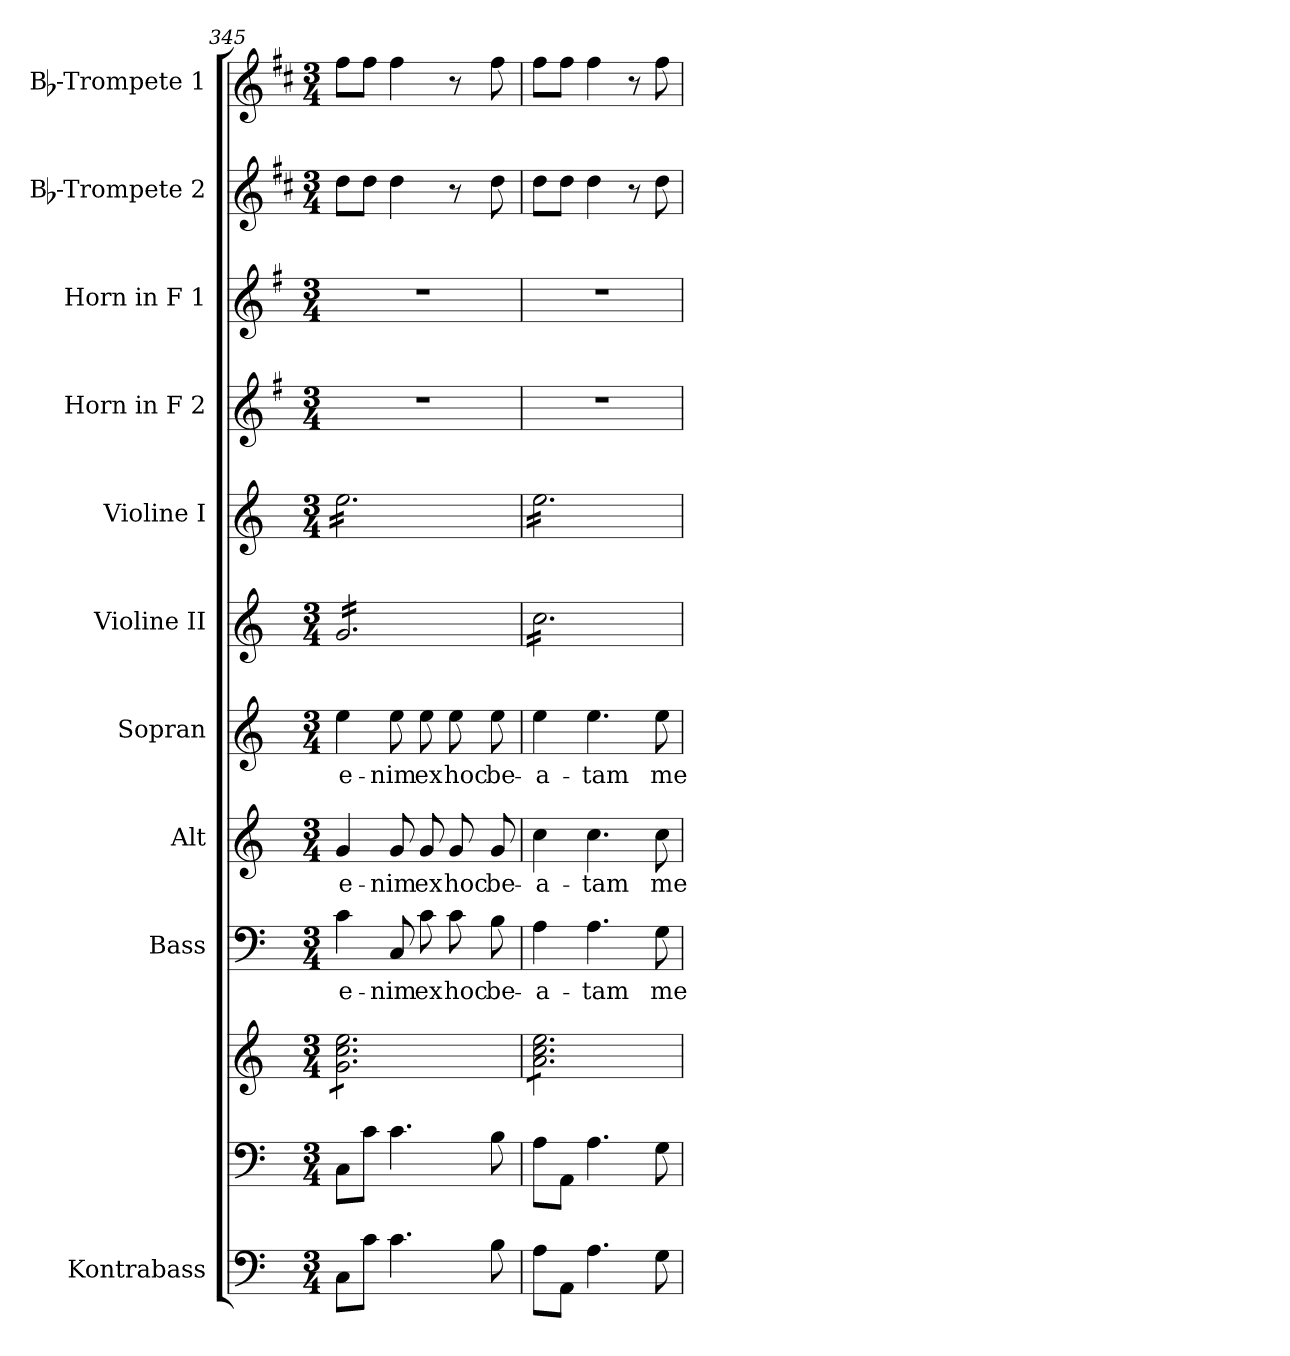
**kern	**kern	**kern	**kern	**text	**kern	**text	**kern	**text	**kern	**kern	**kern	**kern	**kern	**kern
*part11	*part10	*part10	*part9	*part9	*part8	*part8	*part7	*part7	*part6	*part5	*part4	*part3	*part2	*part1
*staff12	*staff11	*staff10	*staff9	*staff9	*staff8	*staff8	*staff7	*staff7	*staff6	*staff5	*staff4	*staff3	*staff2	*staff1
*I"Kontrabass	*	*	*I"Bass	*	*I"Alt	*	*I"Sopran	*	*I"Violine II	*I"Violine I	*I"Horn in F 2	*I"Horn in F 1	*I"Bb-Trompete 2	*I"Bb-Trompete 1
*I'Kb.	*	*	*I'B.	*	*I'A.	*	*I'S.	*	*I'Vl. II	*I'Vl. I	*	*	*I'Bb Trp. 2	*I'Bb Trp. 1
*clefF4	*clefF4	*clefG2	*clefF4	*	*clefG2	*	*clefG2	*	*clefG2	*clefG2	*clefG2	*clefG2	*clefG2	*clefG2
*ITrd7c12	*	*	*	*	*	*	*	*	*	*	*ITrd4c7	*ITrd4c7	*ITrd1c2	*ITrd1c2
*k[]	*k[]	*k[]	*k[]	*	*k[]	*	*k[]	*	*k[]	*k[]	*k[]	*k[]	*k[]	*k[]
*C:	*C:	*C:	*C:	*	*C:	*	*C:	*	*C:	*C:	*C:	*C:	*C:	*C:
*M3/4	*M3/4	*M3/4	*M3/4	*	*M3/4	*	*M3/4	*	*M3/4	*M3/4	*M3/4	*M3/4	*M3/4	*M3/4
=345	=345	=345	=345	=345	=345	=345	=345	=345	=345	=345	=345	=345	=345	=345
!	!	!	!	!LO:LY:b	!	!LO:LY:b	!	!LO:LY:b	!	!	!	!	!	!
*	*	*tremolo	*	*	*	*	*	*	*	*	*	*	*	*
*	*	*	*	*	*	*	*	*	*tremolo	*	*	*	*	*
*	*	*	*	*	*	*	*	*	*	*tremolo	*	*	*	*
8CC\L	8C\L	8g\ 8cc\ 8ee\L	4c\	e-	4g/	e-	4ee\	e-	16g/LL	16ee\LL	2.r	2.r	8cc\L	8ee\L
.	.	.	.	.	.	.	.	.	16g/	16ee\	.	.	.	.
8C\J	8c\J	8g\ 8cc\ 8ee\	.	.	.	.	.	.	16g/	16ee\	.	.	8cc\J	8ee\J
.	.	.	.	.	.	.	.	.	16g/	16ee\	.	.	.	.
!	!	!	!	!LO:LY:b	!	!LO:LY:b	!	!LO:LY:b	!	!	!	!	!	!
4.C\	4.c\	8g\ 8cc\ 8ee\	8C/	-nim	8g/	-nim	8ee\	-nim	16g/	16ee\	.	.	4cc\	4ee\
.	.	.	.	.	.	.	.	.	16g/	16ee\	.	.	.	.
!	!	!	!	!LO:LY:b	!	!LO:LY:b	!	!LO:LY:b	!	!	!	!	!	!
.	.	8g\ 8cc\ 8ee\	8c\	ex	8g/	ex	8ee\	ex	16g/	16ee\	.	.	.	.
.	.	.	.	.	.	.	.	.	16g/	16ee\	.	.	.	.
!	!	!	!	!LO:LY:b	!	!LO:LY:b	!	!LO:LY:b	!	!	!	!	!	!
.	.	8g\ 8cc\ 8ee\	8c\	hoc	8g/	hoc	8ee\	hoc	16g/	16ee\	.	.	8r	8r
.	.	.	.	.	.	.	.	.	16g/	16ee\	.	.	.	.
!	!	!	!	!LO:LY:b	!	!LO:LY:b	!	!LO:LY:b	!	!	!	!	!	!
8BB\	8B\	8g\ 8cc\ 8ee\J	8B\	be-	8g/	be-	8ee\	be-	16g/	16ee\	.	.	8cc\	8ee\
.	.	.	.	.	.	.	.	.	16g/JJ	16ee\JJ	.	.	.	.
=346	=346	=346	=346	=346	=346	=346	=346	=346	=346	=346	=346	=346	=346	=346
!	!	!	!	!LO:LY:b	!	!LO:LY:b	!	!LO:LY:b	!	!	!	!	!	!
8AA\L	8A\L	8a\ 8cc\ 8ee\L	4A\	-a-	4cc\	-a-	4ee\	-a-	16cc\LL	16ee\LL	2.r	2.r	8cc\L	8ee\L
.	.	.	.	.	.	.	.	.	16cc\	16ee\	.	.	.	.
8AAA\J	8AA\J	8a\ 8cc\ 8ee\	.	.	.	.	.	.	16cc\	16ee\	.	.	8cc\J	8ee\J
.	.	.	.	.	.	.	.	.	16cc\	16ee\	.	.	.	.
!	!	!	!	!LO:LY:b	!	!LO:LY:b	!	!LO:LY:b	!	!	!	!	!	!
4.AA\	4.A\	8a\ 8cc\ 8ee\	4.A\	-tam	4.cc\	-tam	4.ee\	-tam	16cc\	16ee\	.	.	4cc\	4ee\
.	.	.	.	.	.	.	.	.	16cc\	16ee\	.	.	.	.
.	.	8a\ 8cc\ 8ee\	.	.	.	.	.	.	16cc\	16ee\	.	.	.	.
.	.	.	.	.	.	.	.	.	16cc\	16ee\	.	.	.	.
.	.	8a\ 8cc\ 8ee\	.	.	.	.	.	.	16cc\	16ee\	.	.	8r	8r
.	.	.	.	.	.	.	.	.	16cc\	16ee\	.	.	.	.
!	!	!	!	!LO:LY:b	!	!LO:LY:b	!	!LO:LY:b	!	!	!	!	!	!
8GG\	8G\	8a\ 8cc\ 8ee\J	8G\	me	8cc\	me	8ee\	me	16cc\	16ee\	.	.	8cc\	8ee\
*	*	*Xtremolo	*	*	*	*	*	*	*	*	*	*	*	*
.	.	.	.	.	.	.	.	.	16cc\JJ	16ee\JJ	.	.	.	.
*	*	*	*	*	*	*	*	*	*	*Xtremolo	*	*	*	*
*	*	*	*	*	*	*	*	*	*Xtremolo	*	*	*	*	*
=	=	=	=	=	=	=	=	=	=	=	=	=	=	=
*-	*-	*-	*-	*-	*-	*-	*-	*-	*-	*-	*-	*-	*-	*-
